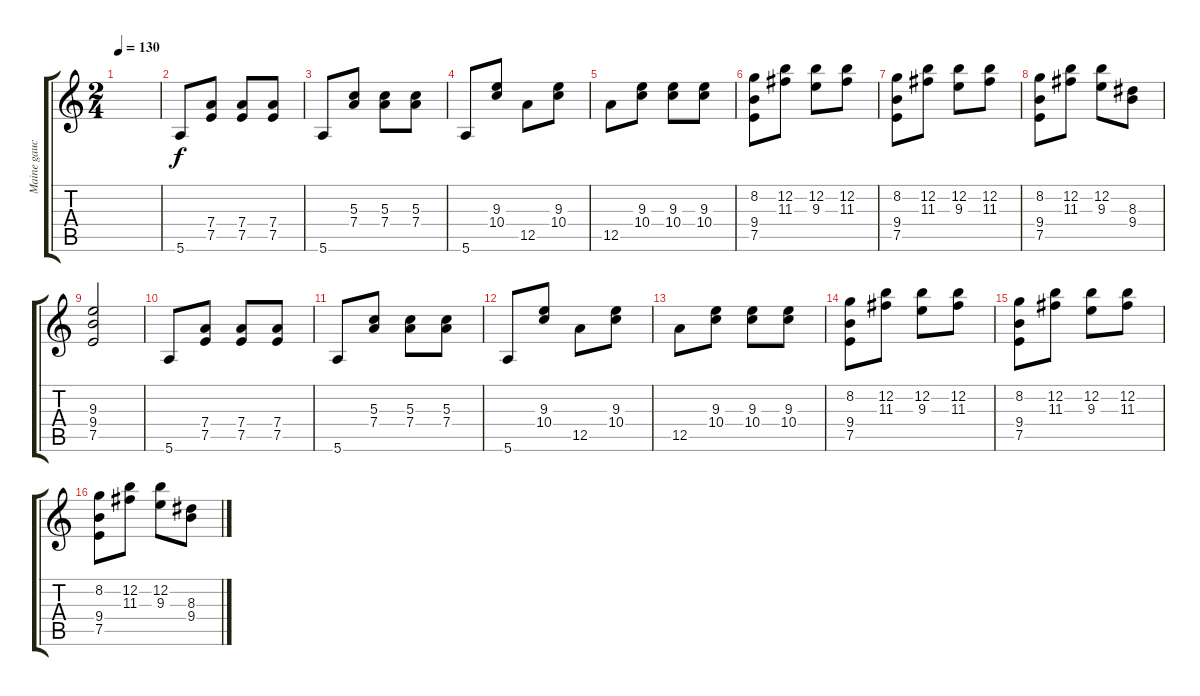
\track ("Maine gauche" "Maine gauc") {instrument acousticguitarnylon}
\staff {score tabs}
\tuning (E4 B3 G3 D3 A2 E2) {hide}
\ts (2 4)
\tempo 130
\clef g2
\ks c
|
5.6.8 (7.4 7.5).8 (7.4 7.5).8 (7.4 7.5).8 |
5.6.8 (5.3 7.4).8 (5.3 7.4).8 (5.3 7.4).8 |
5.6.8 (9.3 10.4).8 12.5.8 (9.3 10.4).8 |
12.5.8 (9.3 10.4).8 (9.3 10.4).8 (9.3 10.4).8 |
(8.2 9.4 7.5).8 (12.2 11.3).8 (12.2 9.3).8 (12.2 11.3).8 |
(8.2 9.4 7.5).8 (12.2 11.3).8 (12.2 9.3).8 (12.2 11.3).8 |
(8.2 9.4 7.5).8 (12.2 11.3).8 (12.2 9.3).8 (8.3 9.4).8 |
(9.3 9.4 7.5).2 |
5.6.8 (7.4 7.5).8 (7.4 7.5).8 (7.4 7.5).8 |
5.6.8 (5.3 7.4).8 (5.3 7.4).8 (5.3 7.4).8 |
5.6.8 (9.3 10.4).8 12.5.8 (9.3 10.4).8 |
12.5.8 (9.3 10.4).8 (9.3 10.4).8 (9.3 10.4).8 |
(8.2 9.4 7.5).8 (12.2 11.3).8 (12.2 9.3).8 (12.2 11.3).8 |
(8.2 9.4 7.5).8 (12.2 11.3).8 (12.2 9.3).8 (12.2 11.3).8 |
(8.2 9.4 7.5).8 (12.2 11.3).8 (12.2 9.3).8 (8.3 9.4).8
